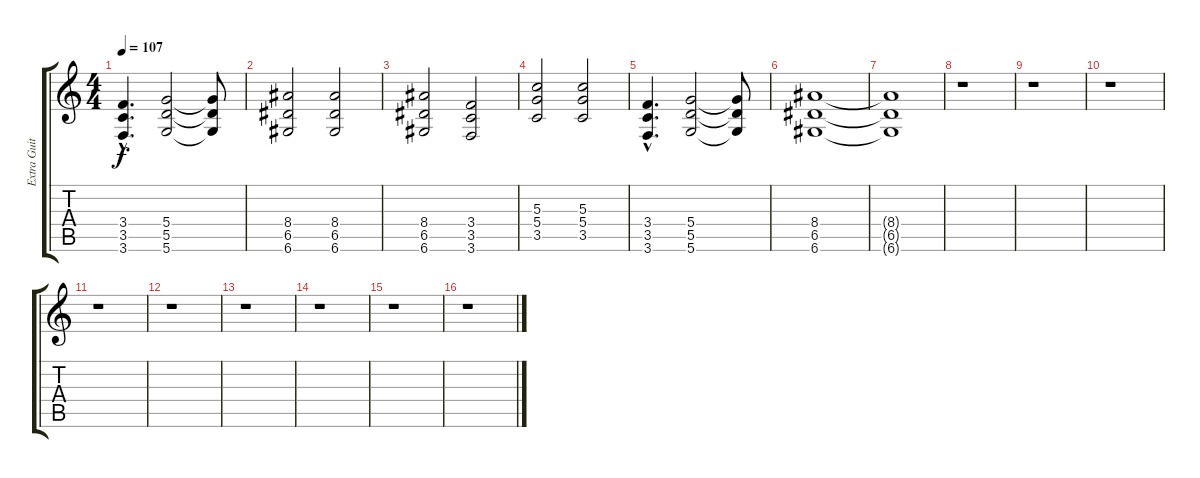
\track ("Extra Guitar" "Extra Guit") {instrument distortionguitar}
\staff {score tabs}
\tuning (E4 B3 G3 D3 A2 D2) {hide}
\ts (4 4)
\tempo 107
\clef g2
\ks c
(3.4{hac} 3.5{hac} 3.6{hac}).4{d dy f} (5.4 5.5 5.6).2 (5.4{t} 5.5{t} 5.6{t}).8 |
(8.4 6.5 6.6).2 (8.4 6.5 6.6).2 |
(8.4 6.5 6.6).2 (3.4 3.5 3.6).2 |
(5.3 5.4 3.5).2 (5.3 5.4 3.5).2 |
(3.4{hac} 3.5{hac} 3.6{hac}).4{d} (5.4 5.5 5.6).2 (5.4{t} 5.5{t} 5.6{t}).8 |
(8.4 6.5 6.6).1 |
(8.4{t} 6.5{t} 6.6{t}).1 |
r.1 |
r.1 |
r.1 |
r.1 |
r.1 |
r.1 |
r.1 |
r.1 |
r.1
